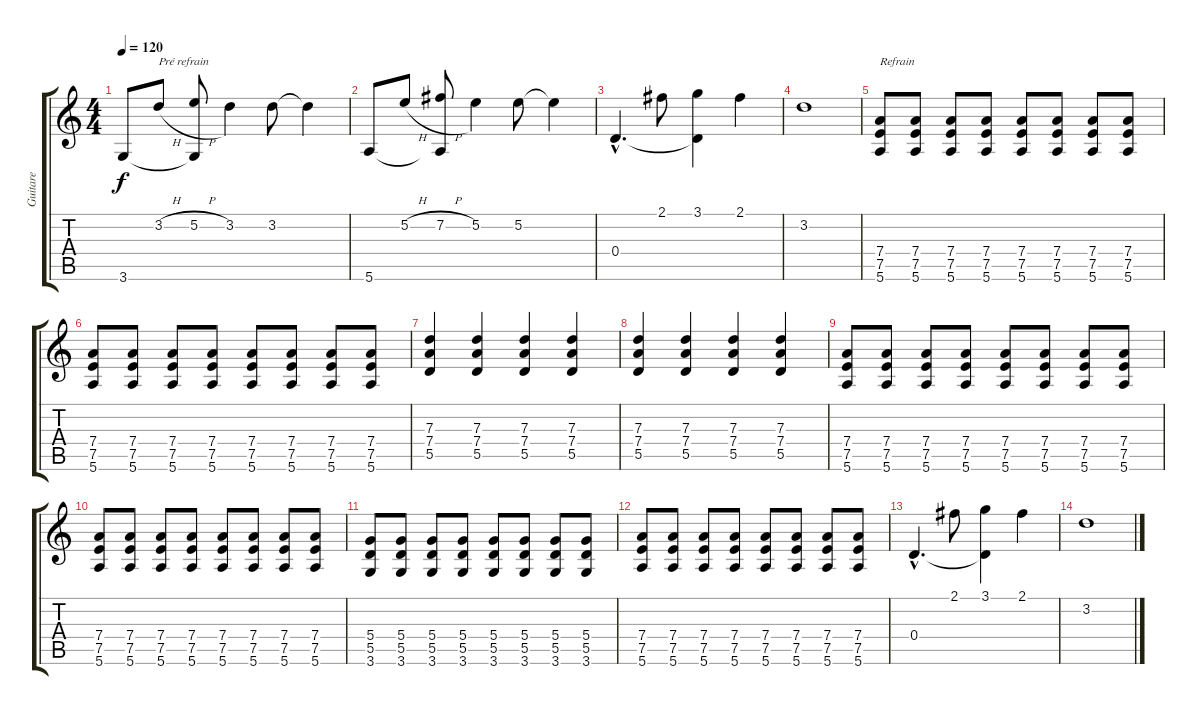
\track ("Guitare" "Guitare") {instrument acousticguitarnylon}
\staff {score tabs}
\tuning (E4 B3 G3 D3 A2 E2) {hide}
\ts (4 4)
\tempo 120
\clef g2
\ks c
3.6.8{dy f} 3.2{h}.8{txt "Pré refrain"} (5.2{h} 3.6{t}).8 3.2.4 3.2.8 3.2{t}.4 |
5.6.8 5.2{h}.8 (7.2{h} 5.6{t}).8 5.2.4 5.2.8 5.2{t}.4 |
0.4{hac}.4{d} 2.1.8 (3.1 0.4{t}).4 2.1.4 |
3.2.1 |
(7.4 7.5 5.6).8{txt "Refrain"} (7.4 7.5 5.6).8 (7.4 7.5 5.6).8 (7.4 7.5 5.6).8 (7.4 7.5 5.6).8 (7.4 7.5 5.6).8 (7.4 7.5 5.6).8 (7.4 7.5 5.6).8 |
(7.4 7.5 5.6).8 (7.4 7.5 5.6).8 (7.4 7.5 5.6).8 (7.4 7.5 5.6).8 (7.4 7.5 5.6).8 (7.4 7.5 5.6).8 (7.4 7.5 5.6).8 (7.4 7.5 5.6).8 |
(7.3 7.4 5.5).4 (7.3 7.4 5.5).4 (7.3 7.4 5.5).4 (7.3 7.4 5.5).4 |
(7.3 7.4 5.5).4 (7.3 7.4 5.5).4 (7.3 7.4 5.5).4 (7.3 7.4 5.5).4 |
(7.4 7.5 5.6).8 (7.4 7.5 5.6).8 (7.4 7.5 5.6).8 (7.4 7.5 5.6).8 (7.4 7.5 5.6).8 (7.4 7.5 5.6).8 (7.4 7.5 5.6).8 (7.4 7.5 5.6).8 |
(7.4 7.5 5.6).8 (7.4 7.5 5.6).8 (7.4 7.5 5.6).8 (7.4 7.5 5.6).8 (7.4 7.5 5.6).8 (7.4 7.5 5.6).8 (7.4 7.5 5.6).8 (7.4 7.5 5.6).8 |
(5.4 5.5 3.6).8 (5.4 5.5 3.6).8 (5.4 5.5 3.6).8 (5.4 5.5 3.6).8 (5.4 5.5 3.6).8 (5.4 5.5 3.6).8 (5.4 5.5 3.6).8 (5.4 5.5 3.6).8 |
(7.4 7.5 5.6).8 (7.4 7.5 5.6).8 (7.4 7.5 5.6).8 (7.4 7.5 5.6).8 (7.4 7.5 5.6).8 (7.4 7.5 5.6).8 (7.4 7.5 5.6).8 (7.4 7.5 5.6).8 |
0.4{hac}.4{d} 2.1.8 (3.1 0.4{t}).4 2.1.4 |
3.2.1
